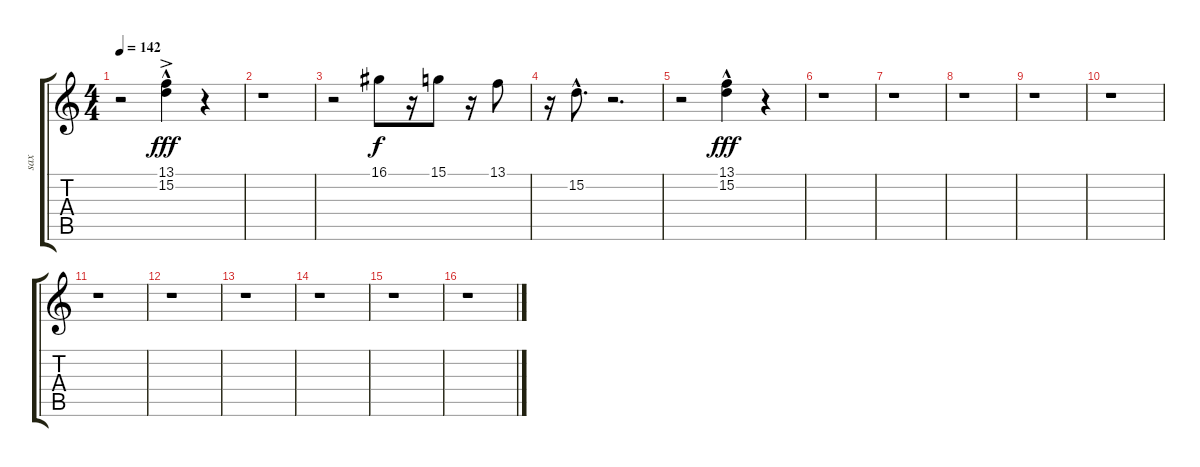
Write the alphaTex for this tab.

\track ("sax" "sax") {instrument tenorsax}
\staff {score tabs}
\tuning (E4 B3 G3 D3 A2 E2) {hide}
\ts (4 4)
\tempo 142
\clef g2
\ks c
r.2{dy f} (13.1{hac} 15.2{ac}).4{dy fff} r.4 |
r.1 |
r.2 16.1.8{dy f} r.16 15.1.8 r.16 13.1.8 |
r.16 15.2{hac}.8{d} r.2{d} |
r.2 (13.1{hac} 15.2).4{dy fff} r.4 |
r.1 |
r.1 |
r.1 |
r.1 |
r.1 |
r.1 |
r.1 |
r.1 |
r.1 |
r.1 |
r.1
